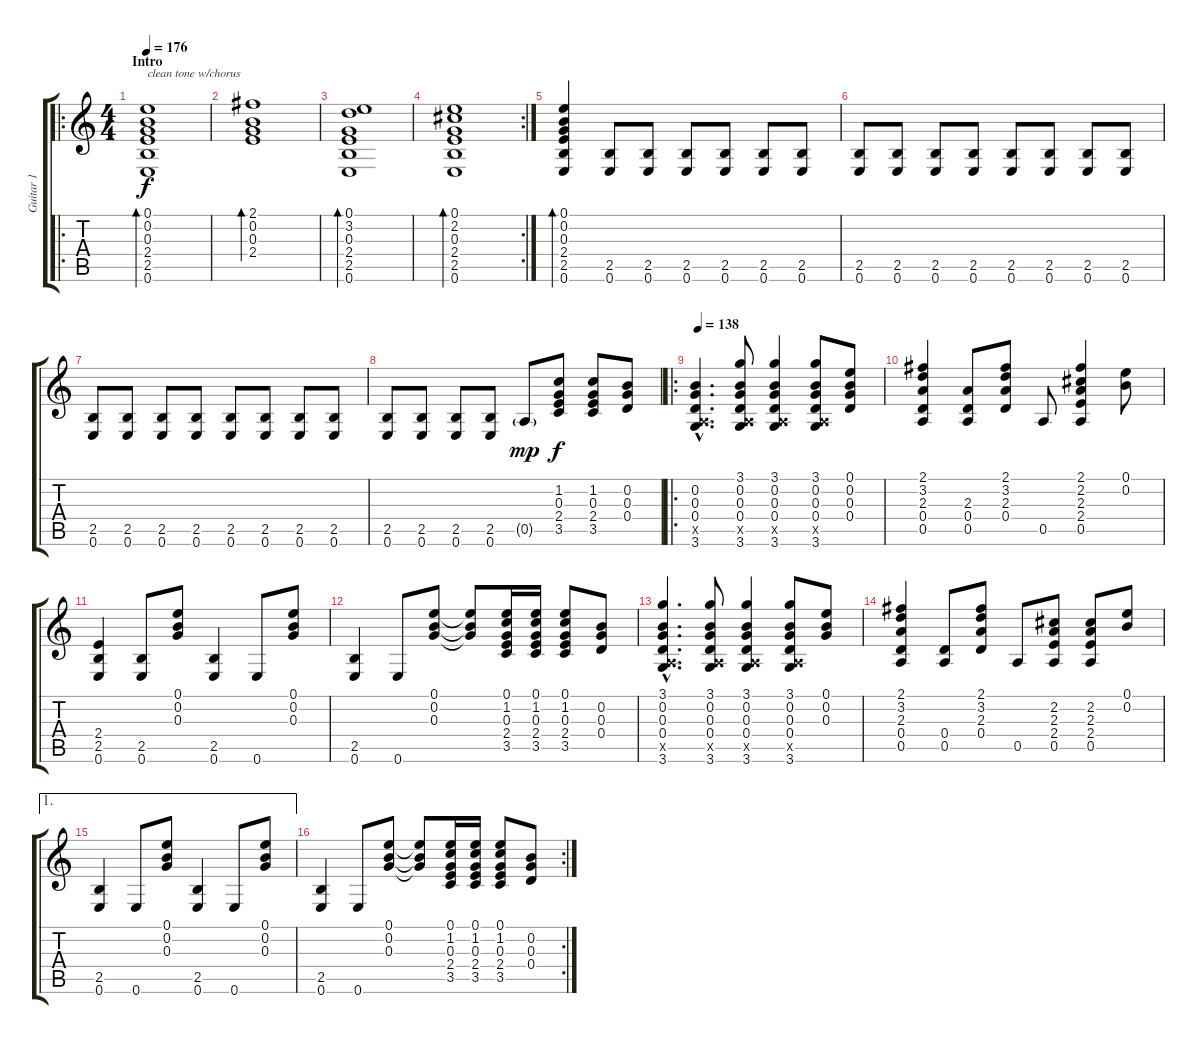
\track ("Guitar 1" "Guitar 1") {instrument distortionguitar}
\staff {score tabs}
\tuning (E4 B3 G3 D3 A2 E2) {hide}
\ro
\ts (4 4)
\section ("" "Intro")
\tempo 176
\tempo 138
\tempo 176
\clef g2
\ks c
(0.1 0.2 0.3 2.4 2.5 0.6).1{bd 60 txt "clean tone w/chorus" dy f instrument electricguitarclean} |
(2.1 0.2 0.3 2.4).1{bd 60} |
(0.1 3.2 0.3 2.4 2.5 0.6).1{bd 60} |
\rc 2
(0.1 2.2 0.3 2.4 2.5 0.6).1{bd 60} |
(0.1 0.2 0.3 2.4 2.5 0.6).4{bd 60} (2.5 0.6).8 (2.5 0.6).8 (2.5 0.6).8 (2.5 0.6).8 (2.5 0.6).8 (2.5 0.6).8 |
(2.5 0.6).8 (2.5 0.6).8 (2.5 0.6).8 (2.5 0.6).8 (2.5 0.6).8 (2.5 0.6).8 (2.5 0.6).8 (2.5 0.6).8 |
(2.5 0.6).8 (2.5 0.6).8 (2.5 0.6).8 (2.5 0.6).8 (2.5 0.6).8 (2.5 0.6).8 (2.5 0.6).8 (2.5 0.6).8 |
(2.5 0.6).8 (2.5 0.6).8 (2.5 0.6).8 (2.5 0.6).8 0.5{g}.8{dy mp} (1.2 0.3 2.4 3.5).8{dy f} (1.2 0.3 2.4 3.5).8 (0.2 0.3 0.4).8 |
\ro
\tempo 138
(0.2{hac} 0.3{hac} 0.4{hac} 0.5{hac x} 3.6{hac}).4{d instrument electricguitarclean} (3.1 0.2 0.3 0.4 0.5{x} 3.6).8 (3.1 0.2 0.3 0.4 0.5{x} 3.6).4 (3.1 0.2 0.3 0.4 0.5{x} 3.6).8 (0.1 0.2 0.3 0.4).8 |
(2.1 3.2 2.3 0.4 0.5).4 (2.3 0.4 0.5).8 (2.1 3.2 2.3 0.4).8 0.5.8 (2.1 2.2 2.3 2.4 0.5).4 (0.1 0.2).8 |
(2.4 2.5 0.6).4 (2.5 0.6).8 (0.1 0.2 0.3).8 (2.5 0.6).4 0.6.8 (0.1 0.2 0.3).8 |
(2.5 0.6).4 0.6.8 (0.1 0.2 0.3).8 (0.1{t} 0.2{t} 0.3{t}).8 (0.1 1.2 0.3 2.4 3.5).16 (0.1 1.2 0.3 2.4 3.5).16 (0.1 1.2 0.3 2.4 3.5).8 (0.2 0.3 0.4).8 |
(3.1{hac} 0.2{hac} 0.3{hac} 0.4{hac} 0.5{hac x} 3.6{hac}).4{d} (3.1 0.2 0.3 0.4 0.5{x} 3.6).8 (3.1 0.2 0.3 0.4 0.5{x} 3.6).4 (3.1 0.2 0.3 0.4 0.5{x} 3.6).8 (0.1 0.2 0.3).8 |
(2.1 3.2 2.3 0.4 0.5).4 (0.4 0.5).8 (2.1 3.2 2.3 0.4).8 0.5.8 (2.2 2.3 2.4 0.5).8 (2.2 2.3 2.4 0.5).8 (0.1 0.2).8 |
\ae 1
(2.5 0.6).4 0.6.8 (0.1 0.2 0.3).8 (2.5 0.6).4 0.6.8 (0.1 0.2 0.3).8 |
\rc 2
(2.5 0.6).4 0.6.8 (0.1 0.2 0.3).8 (0.1{t} 0.2{t} 0.3{t}).8 (0.1 1.2 0.3 2.4 3.5).16 (0.1 1.2 0.3 2.4 3.5).16 (0.1 1.2 0.3 2.4 3.5).8 (0.2 0.3 0.4).8
